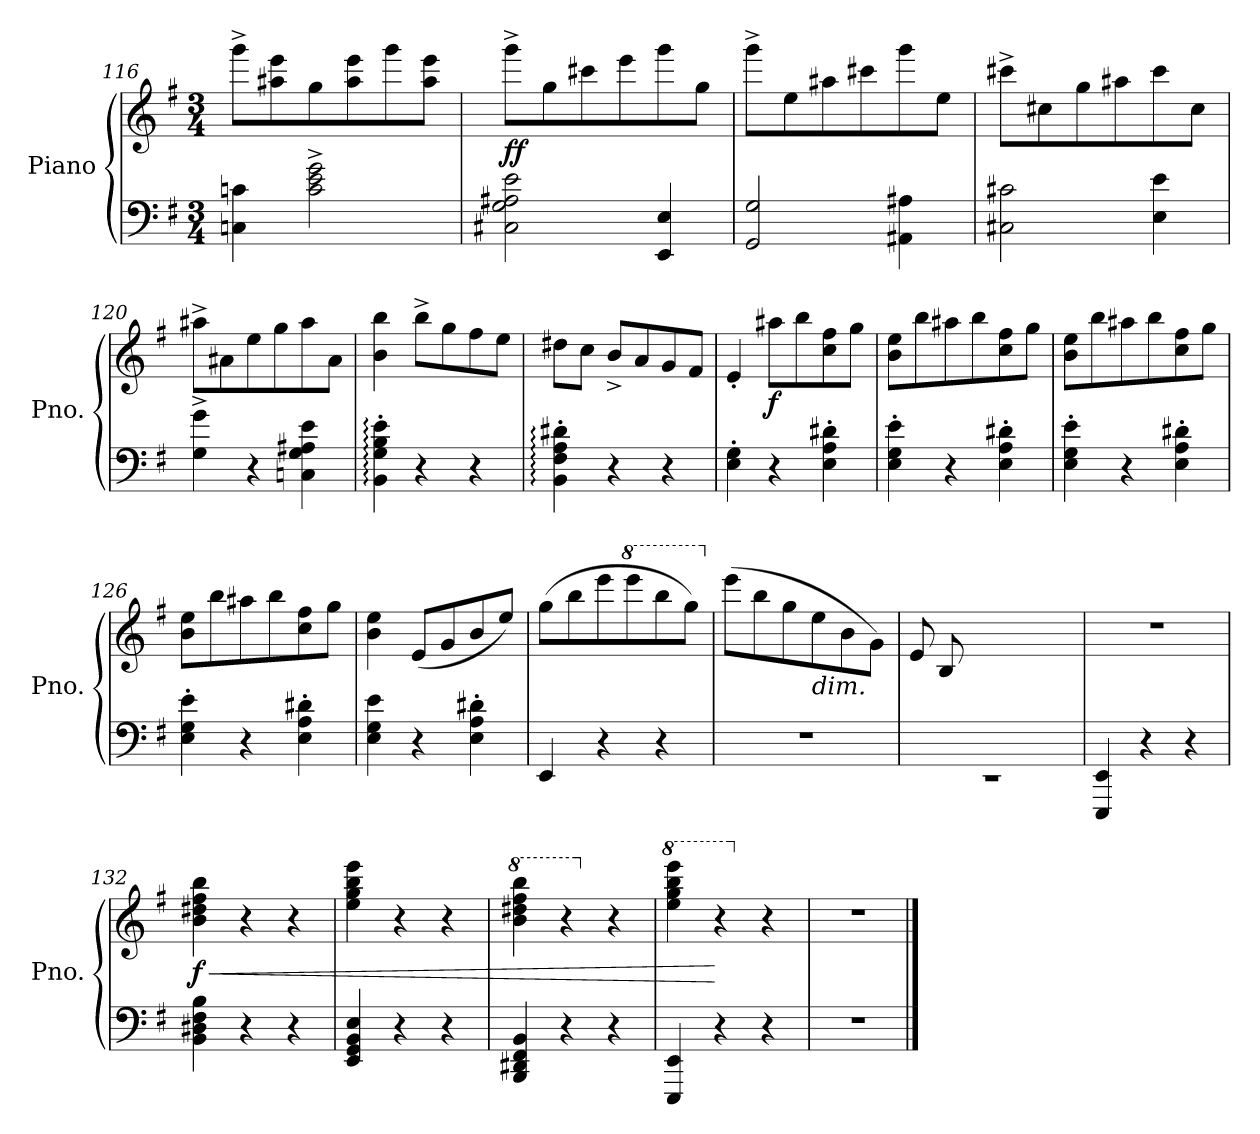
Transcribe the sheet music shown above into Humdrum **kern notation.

**kern	**kern	**dynam
*part1	*part1	*part1
*staff2	*staff1	*staff1/2
*I"Piano	*	*
*I'Pno.	*	*
*clefF4	*clefG2	*
*k[f#]	*k[f#]	*
*M3/4	*M3/4	*
=116	=116	=116
4Cn\ 4cn\	8ggg^\L	.
.	8aa#X\ 8eee\	.
2c\^ 2e\^ 2g\^	8gg\	.
.	8aa#\ 8eee\	.
.	8ggg\	.
.	8aa#\ 8eee\J	.
=117	=117	=117
!	!	!LO:DY:b
2C#X\ 2G\ 2A#X\ 2e\	8ggg^\L	ff
.	8gg\	.
.	8ccc#X\	.
.	8eee\	.
4EE/ 4E/	8ggg\	.
.	8gg\J	.
=118	=118	=118
2GG/ 2G/	8ggg^\L	.
.	8ee\	.
.	8aa#X\	.
.	8ccc#X\	.
4AA#X\ 4A#X\	8ggg\	.
.	8ee\J	.
!!LO:LB:g=z
=119	=119	=119
2C#X\ 2c#X\	8ccc#X^\L	.
.	8cc#X\	.
.	8gg\	.
.	8aa#X\	.
4E\ 4e\	8ccc#\	.
.	8cc#\J	.
=120	=120	=120
4G\^ 4g\^	8aa#X^\L	.
.	8a#X\	.
4r	8ee\	.
.	8gg\	.
4Cn\ 4G\ 4A#X\ 4e\	8aa#\	.
.	8a#\J	.
=121	=121	=121
4BB\:' 4G\:' 4B\:' 4e\:'	4b\ 4bb\	.
4r	8bb^\L	.
.	8gg\	.
4r	8ff#\	.
.	8ee\J	.
=122	=122	=122
4BB\:' 4F#\:' 4A\:' 4d#X\:'	8dd#X\L	.
.	8cc\J	.
4r	8b^/L	.
.	8a/	.
4r	8g/	.
.	8f#/J	.
=123	=123	=123
4E\' 4G\'	4e'/	.
!	!	!LO:DY:b
4r	8aa#X\L	f
.	8bb\	.
4E\' 4A\' 4d#X\'	8cc\ 8ff#\	.
.	8gg\J	.
=124	=124	=124
4E\' 4G\' 4e\'	8b\ 8ee\L	.
.	8bb\	.
4r	8aa#X\	.
.	8bb\	.
4E\' 4A\' 4d#X\'	8cc\ 8ff#\	.
.	8gg\J	.
!!LO:LB:g=z
=125	=125	=125
4E\' 4G\' 4e\'	8b\ 8ee\L	.
.	8bb\	.
4r	8aa#X\	.
.	8bb\	.
4E\' 4A\' 4d#X\'	8cc\ 8ff#\	.
.	8gg\J	.
=126	=126	=126
4E\' 4G\' 4e\'	8b\ 8ee\L	.
.	8bb\	.
4r	8aa#X\	.
.	8bb\	.
4E\' 4A\' 4d#X\'	8cc\ 8ff#\	.
.	8gg\J	.
=127	=127	=127
4E\ 4G\ 4e\	4b\ 4ee\	.
4r	(<8e/L	.
.	8g/	.
4E\' 4A\' 4d#X\'	8b/	.
.	8ee/J)	.
=128	=128	=128
4EE/	(>8gg\L	.
.	8bb\	.
4r	8eee\	.
*	*8va	*
.	8eeee\	.
4r	8bbb\	.
.	8ggg\J)	.
=129	=129	=129
*	*X8va	*
2.r	(>8eee\L	.
.	8bb\	.
.	8gg\	.
!	!LO:TX:b:i:t=dim.	!
.	8ee\	.
.	8b\	.
.	8g\J)	.
!!LO:LB:g=z
=130	=130	=130
*^	*	*
4ryy	2.rEE	(<8e/L	.
.	.	8B/	.
8G/	.	2ryy	.
8E/	.	.	.
8BB/	.	.	.
8GG/J)	.	.	.
*v	*v	*	*
=131	=131	=131
4EEE/ 4EE/	2.r	.
4r	.	.
4r	.	.
=132	=132	=132
!	!	!LO:HP:b
!	!	!LO:DY:n=1:b
4BB\ 4D#X\ 4F#\ 4B\	4b\ 4dd#X\ 4ff#\ 4bb\	< f
4r	4r	.
4r	4r	.
=133	=133	=133
4EE/ 4GG/ 4BB/ 4E/	4ee\ 4gg\ 4bb\ 4eee\	.
4r	4r	.
4r	4r	.
=134	=134	=134
*	*8va	*
4BBB/ 4DD#X/ 4FF#/ 4BB/	4bb\ 4ddd#X\ 4fff#\ 4bbb\	.
4r	4r	.
*	*X8va	*
4r	4r	.
=135	=135	=135
*	*8va	*
4EEE/ 4EE/	4eee\ 4ggg\ 4bbb\ 4eeee\	.
4r	4r	[
*	*X8va	*
4r	4r	.
=136	=136	=136
2.r	2.r	.
==	==	==
*-	*-	*-
